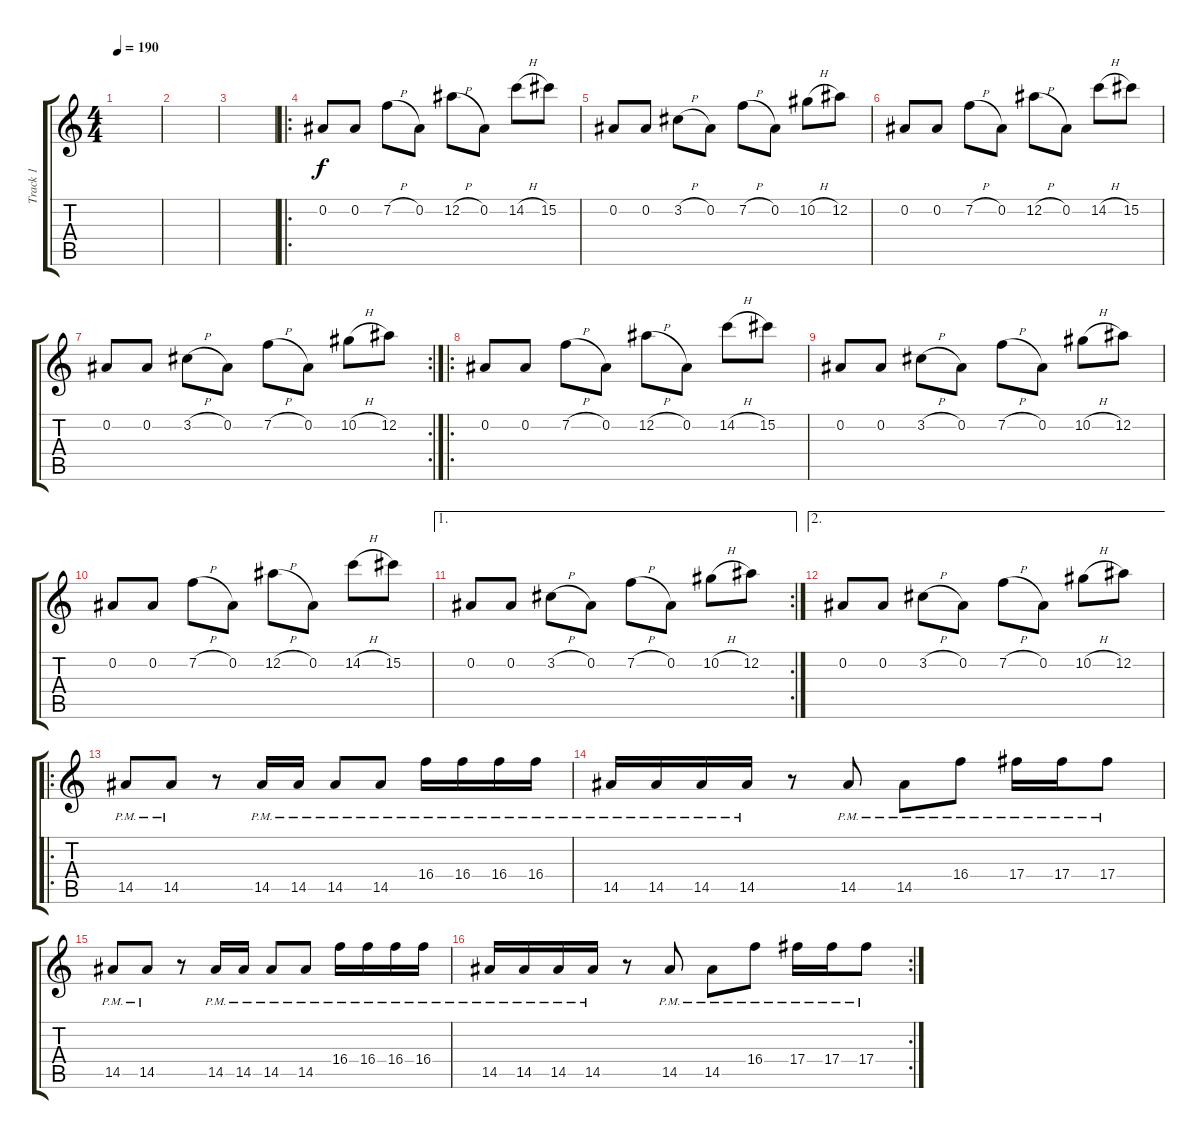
\track ("Track 1" "Track 1") {instrument distortionguitar}
\staff {score tabs}
\tuning (Eb4 Bb3 Gb3 Db3 Ab2 Eb2) {hide}
\ts (4 4)
\tempo 190
\clef g2
\ks c
|
|
|
\ro
0.2.8 0.2.8 7.2{h}.8 0.2.8 12.2{h}.8 0.2.8 14.2{h}.8 15.2.8 |
0.2.8 0.2.8 3.2{h}.8 0.2.8 7.2{h}.8 0.2.8 10.2{h}.8 12.2.8 |
0.2.8 0.2.8 7.2{h}.8 0.2.8 12.2{h}.8 0.2.8 14.2{h}.8 15.2.8 |
\rc 2
0.2.8 0.2.8 3.2{h}.8 0.2.8 7.2{h}.8 0.2.8 10.2{h}.8 12.2.8 |
\ro
0.2.8 0.2.8 7.2{h}.8 0.2.8 12.2{h}.8 0.2.8 14.2{h}.8 15.2.8 |
0.2.8 0.2.8 3.2{h}.8 0.2.8 7.2{h}.8 0.2.8 10.2{h}.8 12.2.8 |
0.2.8 0.2.8 7.2{h}.8 0.2.8 12.2{h}.8 0.2.8 14.2{h}.8 15.2.8 |
\ae 1
\rc 2
0.2.8 0.2.8 3.2{h}.8 0.2.8 7.2{h}.8 0.2.8 10.2{h}.8 12.2.8 |
\ae 2
0.2.8 0.2.8 3.2{h}.8 0.2.8 7.2{h}.8 0.2.8 10.2{h}.8 12.2.8 |
\ro
14.5{pm}.8 14.5{pm}.8 r.8 14.5{pm}.16 14.5{pm}.16 14.5{pm}.8 14.5{pm}.8 16.4{pm}.16 16.4{pm}.16 16.4{pm}.16 16.4{pm}.16 |
14.5{pm}.16 14.5{pm}.16 14.5{pm}.16 14.5{pm}.16 r.8 14.5{pm}.8 14.5{pm}.8 16.4{pm}.8 17.4{pm}.16 17.4{pm}.16 17.4{pm}.8 |
14.5{pm}.8 14.5{pm}.8 r.8 14.5{pm}.16 14.5{pm}.16 14.5{pm}.8 14.5{pm}.8 16.4{pm}.16 16.4{pm}.16 16.4{pm}.16 16.4{pm}.16 |
\rc 2
14.5{pm}.16 14.5{pm}.16 14.5{pm}.16 14.5{pm}.16 r.8 14.5{pm}.8 14.5{pm}.8 16.4{pm}.8 17.4{pm}.16 17.4{pm}.16 17.4{pm}.8
